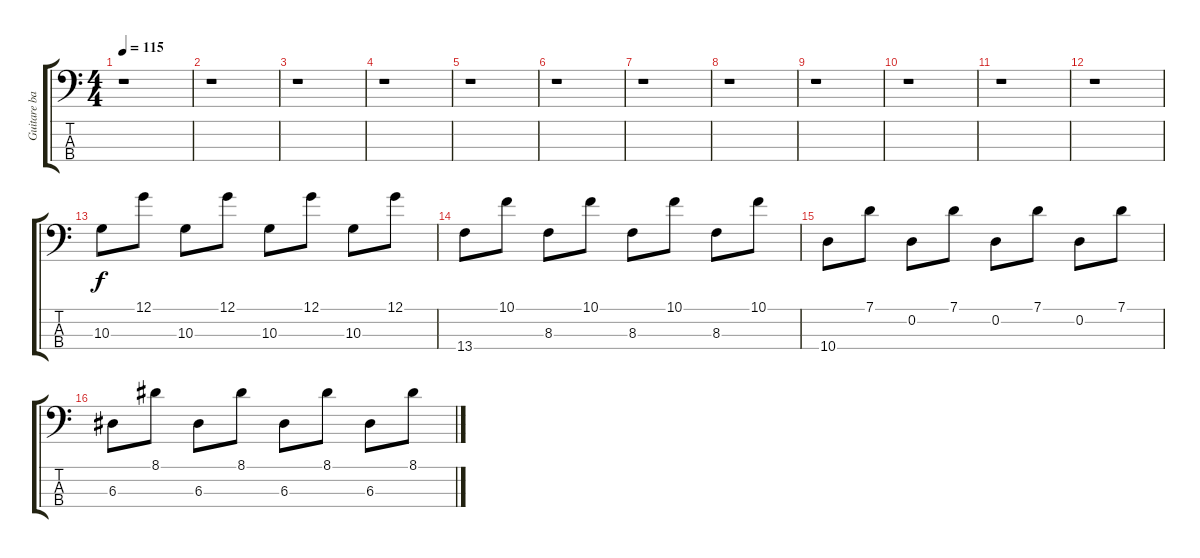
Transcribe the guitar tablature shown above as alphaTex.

\track ("Guitare basse" "Guitare ba") {instrument electricbasspick}
\staff {score tabs}
\tuning (G2 D2 A1 E1) {hide}
\ts (4 4)
\tempo 115
\clef f4
\ks c
r.1{dy f} |
r.1 |
r.1 |
r.1 |
r.1 |
r.1 |
r.1 |
r.1 |
r.1 |
r.1 |
r.1 |
r.1 |
10.3.8 12.1.8 10.3.8 12.1.8 10.3.8 12.1.8 10.3.8 12.1.8 |
13.4.8 10.1.8 8.3.8 10.1.8 8.3.8 10.1.8 8.3.8 10.1.8 |
10.4.8 7.1.8 0.2.8 7.1.8 0.2.8 7.1.8 0.2.8 7.1.8 |
6.3.8 8.1.8 6.3.8 8.1.8 6.3.8 8.1.8 6.3.8 8.1.8
